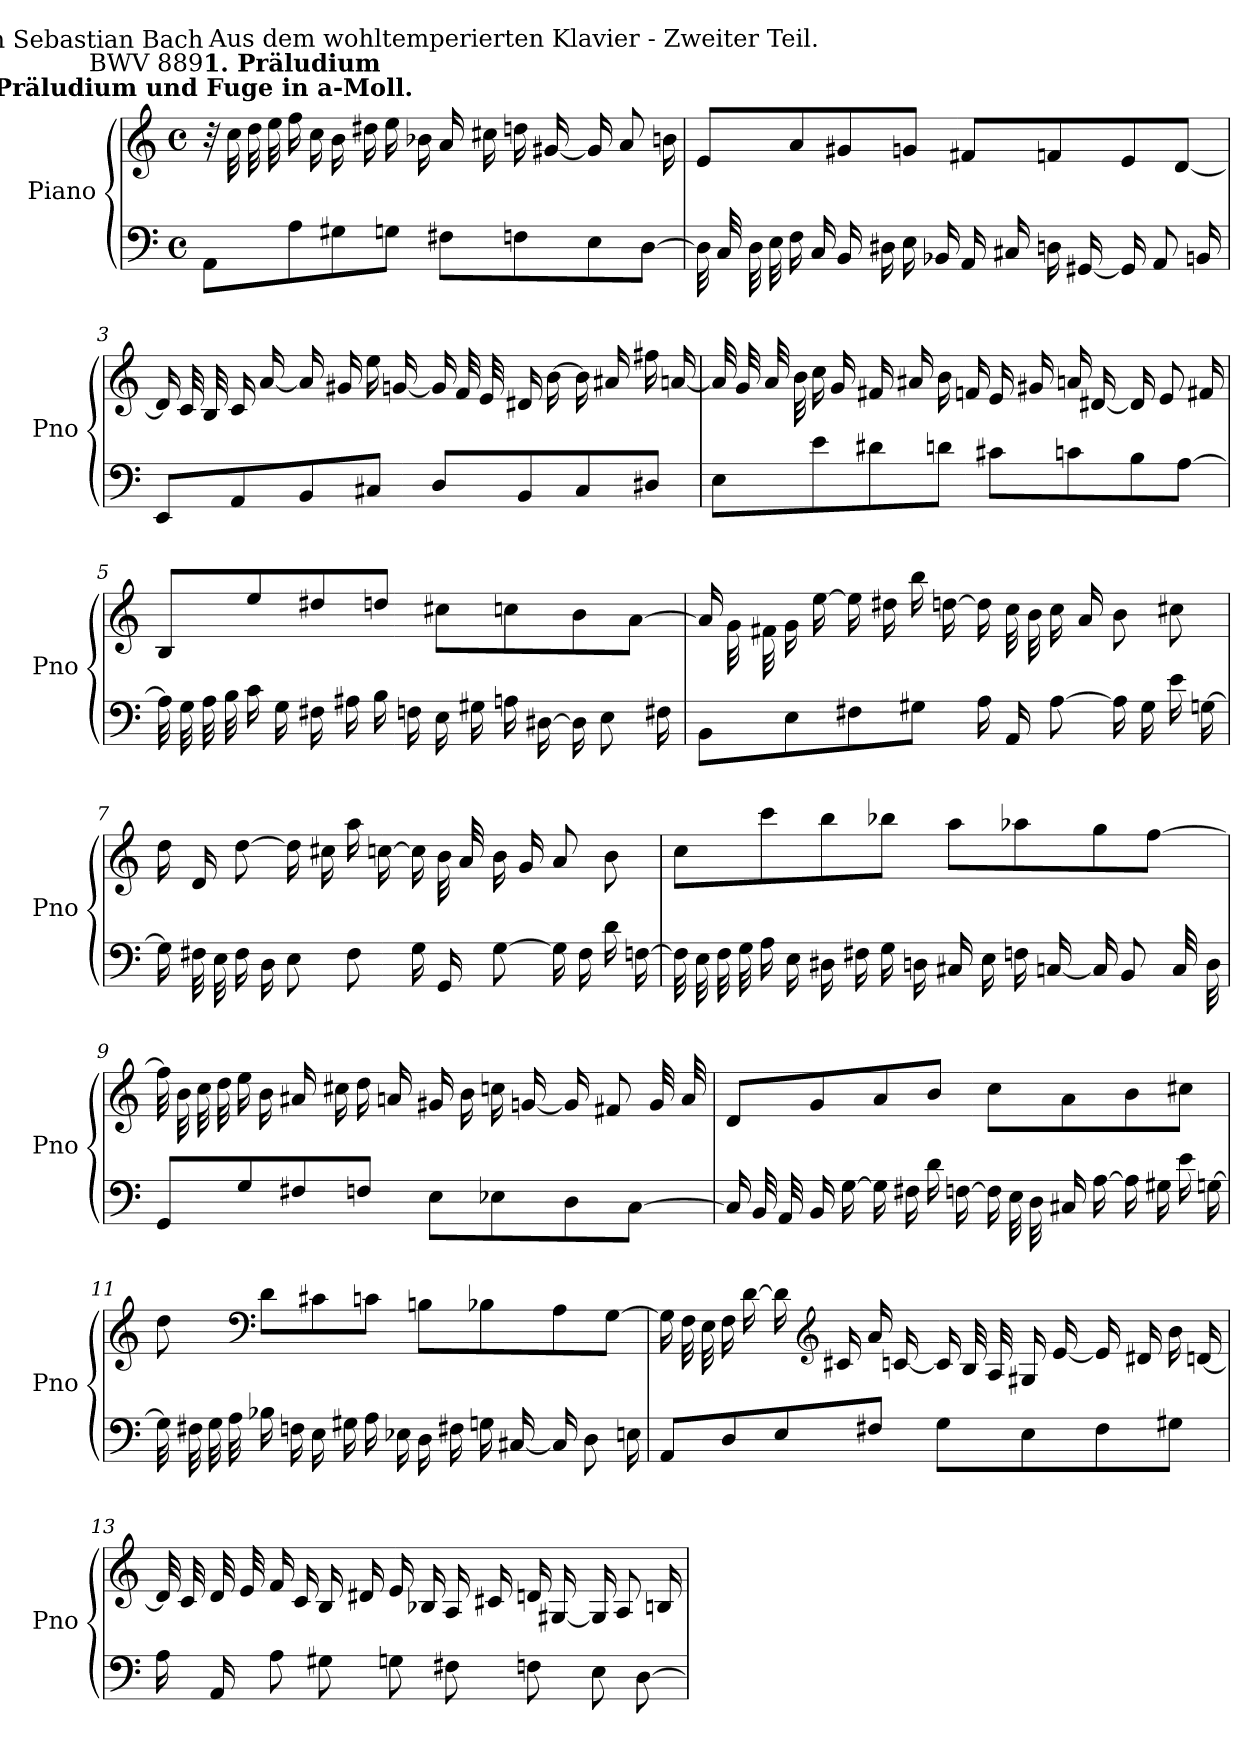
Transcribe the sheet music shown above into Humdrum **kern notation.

**kern	**kern
*part1	*part1
*staff2	*staff1
*I"Piano	*
*I'Pno	*
*clefF4	*clefG2
*k[]	*k[]
*C:	*C:
*M4/4	*M4/4
*met(c)	*met(c)
=1	=1
!	!LO:TX:a:B:cj:t=Präludium und Fuge in a-Moll.
!	!LO:TX:a:rj:t=Johann Sebastian Bach\nBWV 889
!	!LO:TX:a:B:t=1. Präludium
8AAL	32r
.	32ccLLL
.	32dd
.	32ee
8A	16ff
.	16ccJJ
8G#X	16bLL
.	16dd#X
8GnJ	16ee
.	16b-XJJ
8F#XL	16aLL
.	16cc#X
!	!LO:TX:a:cj:t=Aus dem wohltemperierten Klavier - Zweiter Teil.
8Fn	16ddn
.	[16g#XJJ
8E	16g#LL]
.	8a
[8DJ	.
.	16bnJ
=2	=2
32DLLL]	8eL
32C	.
32D	.
32E	.
16F	8a
16CJJ	.
16BBLL	8g#X
16D#X	.
16E	8gnJ
16BB-XJJ	.
16AALL	8f#XL
16C#X	.
16Dn	8fn
[16GG#XJJ	.
16GG#LL]	8e
8AA	.
.	[8dJ
16BBnJ	.
!!LO:LB:g=z
=3	=3
8EEL	16dLL]
.	32cL
.	32B
8AA	16c
.	[16aJJ
8BB	16aLL]
.	16g#X
8C#XJ	16ee
.	[16gnJJ
8DL	16gLL]
.	32fL
.	32e
8BB	16d#X
.	[16bJJ
8C#	16bLL]
.	16a#X
8D#XJ	16ff#X
.	[16anJJ
=4	=4
8EL	32aLLL]
.	32g
.	32a
.	32b
8e	16cc
.	16gJJ
8d#X	16f#XLL
.	16a#X
8dnJ	16b
.	16fnJJ
8c#XL	16eLL
.	16g#X
8cn	16an
.	[16d#XJJ
8B	16d#LL]
.	8e
[8AJ	.
.	16f#XJ
!!LO:LB:g=z
=5	=5
32ALLL]	8B/L
32G	.
32A	.
32B	.
16c	8ee/
16GJJ	.
16F#XLL	8dd#X/
16A#X	.
16B	8ddn/J
16FnJJ	.
16ELL	8cc#XL
16G#X	.
16An	8ccn
[16D#XJJ	.
16D#LL]	8b
8E	.
.	[8aJ
16F#XJ	.
=6	=6
8BBL	16aLL]
.	32g\L
.	32f#X\
8E	16g\
.	[16ee\JJ
8F#X	16eeLL]
.	16dd#X
8G#XJ	16bb
.	[16ddnJJ
16ALL	16ddLL]
16AA	32ccL
.	32b
[8AJ	16cc
.	16aJJ
16ALL]	8bL
16G#	.
16e	8cc#XJ
[16GnJJ	.
!!LO:LB:g=z
=7	=7
16GLL]	16ddLL
32F#XL	16d
32E	.
16F#	[8ddJ
16DJJ	.
8EL	16ddLL]
.	16cc#X
8F#J	16aa
.	[16ccnJJ
16GLL	16ccLL]
16GG	32bL
.	32a
[8GJ	16b
.	16gJJ
16GLL]	8aL
16F#	.
16d	8bJ
[16FnJJ	.
=8	=8
32FLLL]	8ccL
32E	.
32F	.
32G	.
16A	8ccc
16EJJ	.
16D#XLL	8bb
16F#X	.
16G	8bb-XJ
16DnJJ	.
16C#XLL	8aaL
16E	.
16Fn	8aa-X
[16CnJJ	.
16CLL]	8gg
8BB	.
.	[8ffJ
32CLL	.
32DJJJ	.
!!LO:LB:g=z
=9	=9
8GGL	32ffLLL]
.	32b
.	32cc
.	32dd
8G	16ee
.	16bJJ
8F#X	16a#XLL
.	16cc#X
8FnJ	16dd
.	16anJJ
8EL	16g#XLL
.	16b
8E-X	16ccn
.	[16gnJJ
8D	16gLL]
.	8f#X
[8CJ	.
.	32gLL
.	32aJJJ
=10	=10
16CLL]	8dL
32BBL	.
32AA	.
16BB	8g
[16GJJ	.
16GLL]	8a
16F#X	.
16d	8bJ
[16FnJJ	.
16FLL]	8ccL
32EL	.
32D	.
16C#X	8a
[16AJJ	.
16ALL]	8b
16G#X	.
16e	8cc#XJ
[16GnJJ	.
!!LO:LB:g=z
=11	=11
32GLLL]	8dd
32F#X	.
32G	.
32A	.
*	*clefF4
16B-X	8dL
16FnJJ	.
16ELL	8c#X
16G#X	.
16A	8cnJ
16E-XJJ	.
16DLL	8BnL
16F#X	.
16Gn	8B-X
[16C#XJJ	.
16C#LL]	8A
8D	.
.	[8GJ
16EnJ	.
=12	=12
8AAL	16GLL]
.	32FL
.	32E
8D	16F
.	[16dJJ
8E	16d]
*	*clefG2
.	16c#XLL
8F#XJ	16a
.	[16cnJJ
8GL	16cLL]
.	32BL
.	32A
8E	16G#X
.	[16eJJ
8F#	16eLL]
.	16d#X
8G#XJ	16b
.	[16dnJJ
!!LO:LB:g=z
=13	=13
16ALL	32dLLL]
.	32c
16AA	32d
.	32e
8AJ	16f
.	16cJJ
8G#XL	16BLL
.	16d#X
8GnJ	16e
.	16B-XJJ
8F#XL	16ALL
.	16c#X
8Fn	16dn
.	[16G#XJJ
8E	16G#LL]
.	8A
[8DJ	.
.	16BnJ
=	=
*-	*-
